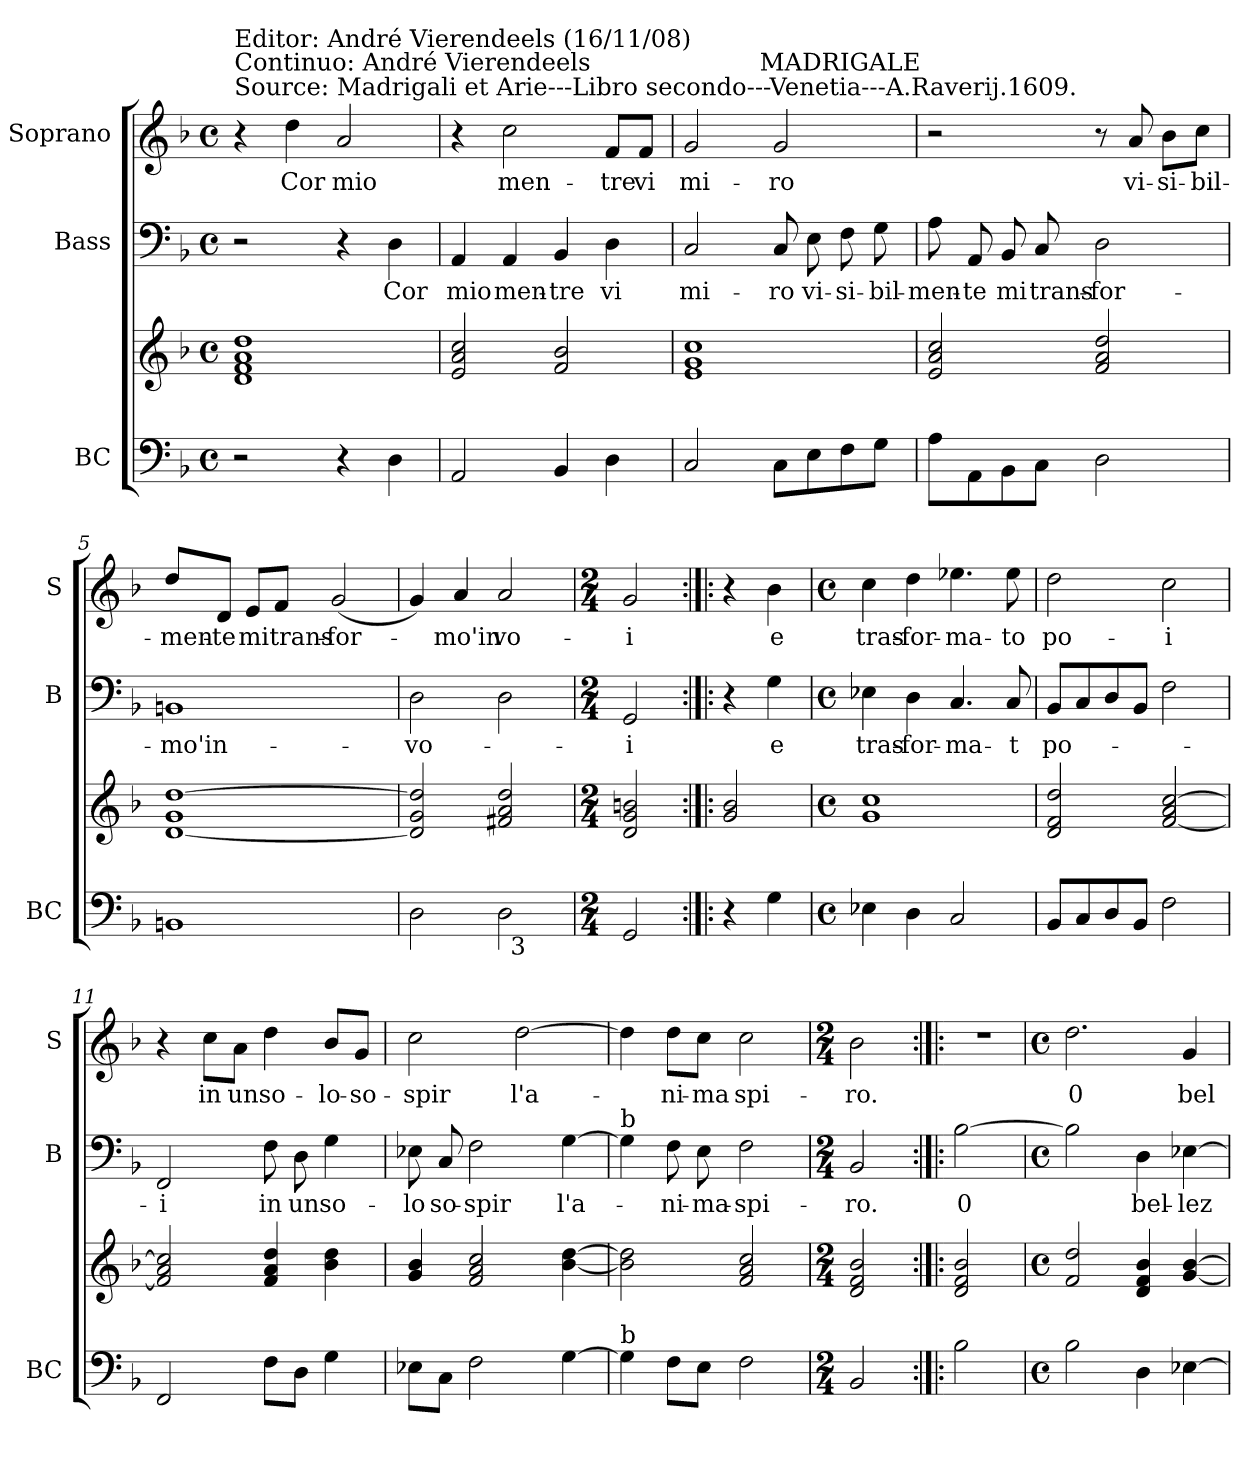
**kern	**kern	**kern	**text	**kern	**text
*part3	*part3	*part2	*part2	*part1	*part1
*staff4	*staff3	*staff2	*staff2	*staff1	*staff1
*I"BC	*	*I"Bass	*	*I"Soprano	*
*I'BC	*	*I'B	*	*I'S	*
*clefF4	*clefG2	*clefF4	*	*clefG2	*
*k[b-]	*k[b-]	*k[b-]	*	*k[b-]	*
*F:	*F:	*F:	*	*F:	*
*M4/4	*M4/4	*M4/4	*	*M4/4	*
*met(c)	*met(c)	*met(c)	*	*met(c)	*
=1	=1	=1	=1	=1	=1
!	!	!	!	!LO:TX:a:t=Source&colon; Madrigali et Arie---Libro secondo---Venetia---A.Raverij.1609.	!
!	!	!	!	!LO:TX:a:t=Editor&colon; André Vierendeels (16/11/08)\nContinuo&colon; André Vierendeels	!
2r	1d 1f 1a 1dd	2r	.	4r	.
.	.	.	.	4dd\	Cor
4r	.	4r	.	2a/	mio
4D\	.	4D\	Cor	.	.
=2	=2	=2	=2	=2	=2
2AA/	2e/ 2a/ 2cc/	4AA/	mio	4r	.
.	.	4AA/	men-	2cc\	men-
4BB-/	2f/ 2b-/	4BB-/	-tre	.	.
4D\	.	4D\	vi	8f/L	-tre
.	.	.	.	8f/J	vi
=3	=3	=3	=3	=3	=3
*	*	*	*	*^	*
2C/	1e 1g 1cc	2C/	mi-	2g/	4...ryy	mi-
!	!	!	!	!	!LO:TX:a:t=MADRIGALE	!
.	.	.	.	.	2ryy	.
8C\L	.	8C/	-ro	2g/	.	-ro
8E\	.	8E\	vi-	.	.	.
8F\	.	8F\	-si-	.	.	.
8G\J	.	8G\	-bil-	.	.	.
.	.	.	.	.	32ryy	.
*	*	*	*	*v	*v	*
=4	=4	=4	=4	=4	=4
8A\L	2e/ 2a/ 2cc/	8A\	-men-	2r	.
8AA\	.	8AA/	-te	.	.
8BB-\	.	8BB-/	mi	.	.
8C\J	.	8C/	trans-	.	.
2D\	2f/ 2a/ 2dd/	2D\	-for-	8r	.
.	.	.	.	8a/	vi-
.	.	.	.	8b-\L	-si-
.	.	.	.	8cc\J	-bil-
=5	=5	=5	=5	=5	=5
1BBn	[1d 1g [1dd	1BBn	-mo'in-	8dd/L	-men-
.	.	.	.	8d/J	-te
.	.	.	.	8e/L	mi
.	.	.	.	8f/J	trans-
.	.	.	.	(2g/	-for-
!!LO:LB:g=z
=6	=6	=6	=6	=6	=6
!LO:TX:b:t=4	!	!	!	!	!
*^	*	*	*	*	*
2D\	2ryy	2d/] 2g/ 2dd/]	2D\	-vo-	4g/)	.
.	.	.	.	.	4a/	-mo'in
2D\	32ryy	2f#X/ 2a/ 2dd/	2D\	.	2a/	vo-
!	!LO:TX:b:t=3	!	!	!	!	!
.	4...ryy	.	.	.	.	.
*v	*v	*	*	*	*	*
=7	=7	=7	=7	=7	=7
*M2/4	*M2/4	*M2/4	*	*M2/4	*
2GG/	2d/ 2g/ 2bn/	2GG/	-i	2g/	-i
=8:|!|:	=8:|!|:	=8:|!|:	=8:|!|:	=8:|!|:	=8:|!|:
4r	2g/ 2b-/	4r	.	4r	.
4G\	.	4G\	e	4b-\	e
=9	=9	=9	=9	=9	=9
*M4/4	*M4/4	*M4/4	*	*M4/4	*
*met(c)	*met(c)	*met(c)	*	*met(c)	*
4E-X\	1g 1cc	4E-X\	tras-	4cc\	tras-
4D\	.	4D\	-for-	4dd\	-for-
2C/	.	4.C/	-ma-	4.ee-X\	-ma-
.	.	8C/	-t	8ee-\	-to
=10	=10	=10	=10	=10	=10
8BB-/L	2d/ 2f/ 2dd/	8BB-/L	po-	2dd\	po-
8C/	.	8C/	.	.	.
8D/	.	8D/	.	.	.
8BB-/J	.	8BB-/J	.	.	.
2F\	[2f/ 2a/ [2cc/	2F\	.	2cc\	-i
=11	=11	=11	=11	=11	=11
2FF/	2f/] 2a/ 2cc/]	2FF/	-i	4r	.
.	.	.	.	8cc\L	in
.	.	.	.	8a\J	un
8F\L	4f/ 4a/ 4dd/	8F\	in	4dd\	so-
8D\J	.	8D\	un	.	.
4G\	4b-\ 4dd\	4G\	so-	8b-/L	-lo-
.	.	.	.	8g/J	-so-
!!LO:LB:g=z
=12	=12	=12	=12	=12	=12
8E-X\L	4g/ 4b-/	8E-X\	-lo	2cc\	-spir
8C\J	.	8C/	so-	.	.
2F\	2f/ 2a/ 2cc/	2F\	-spir	.	.
.	.	.	.	[2dd\	l'a-
[4G\	[4b-\ [4dd\	[4G\	l'a-	.	.
=13	=13	=13	=13	=13	=13
!	!	!LO:TX:a:t=b	!	!	!
!LO:TX:a:t=b	!	!	!	!	!
4G\]	2b-\] 2dd\]	4G\]	.	4dd\]	.
8F\L	.	8F\	-ni-	8dd\L	-ni-
8E\J	.	8E\	-ma-	8cc\J	-ma
2F\	2f/ 2a/ 2cc/	2F\	-spi-	2cc\	spi-
=14	=14	=14	=14	=14	=14
*M2/4	*M2/4	*M2/4	*	*M2/4	*
2BB-/	2d/ 2f/ 2b-/	2BB-/	-ro.	2b-\	-ro.
=15:|!|:	=15:|!|:	=15:|!|:	=15:|!|:	=15:|!|:	=15:|!|:
2B-\	2d/ 2f/ 2b-/	[2B-\	0	2r	.
=16	=16	=16	=16	=16	=16
*M4/4	*M4/4	*M4/4	*	*M4/4	*
*met(c)	*met(c)	*met(c)	*	*met(c)	*
2B-\	2f/ 2dd/	2B-\]	.	2.dd\	0
4D\	4d/ 4f/ 4b-/	4D\	bel-	.	.
[4E-X\	[4g/ [4b-/	[4E-X\	-lez-	4g/	bel-
=	=	=	=	=	=
*-	*-	*-	*-	*-	*-
